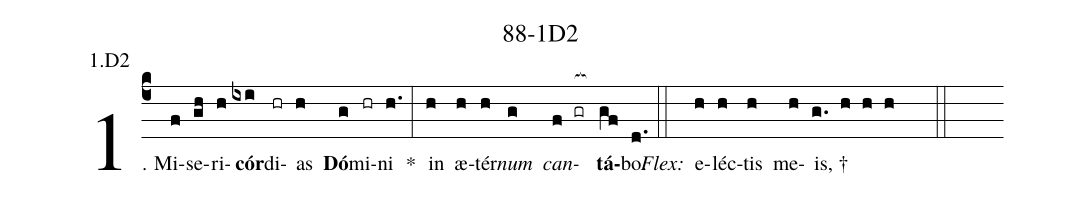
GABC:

name: 88-1D2;
annotation: 1.D2;
%%
(c4)1. Mi(f)se(gh)ri(h)<b>cór</b>(ixi)di(hr)as(h) <b>Dó</b>(g)mi(hr)ni(h.) *(:) in(h) æ(h)tér(h)<i>num</i>(g) <i>can</i>(f gr[ocb:1{])<b>tá</b>(gf[ocb:0}])bo.(d.) (::)
<i>Flex:</i>()  e(h)léc(h)tis(h) me(h)is, †(g. h h h  ::)
